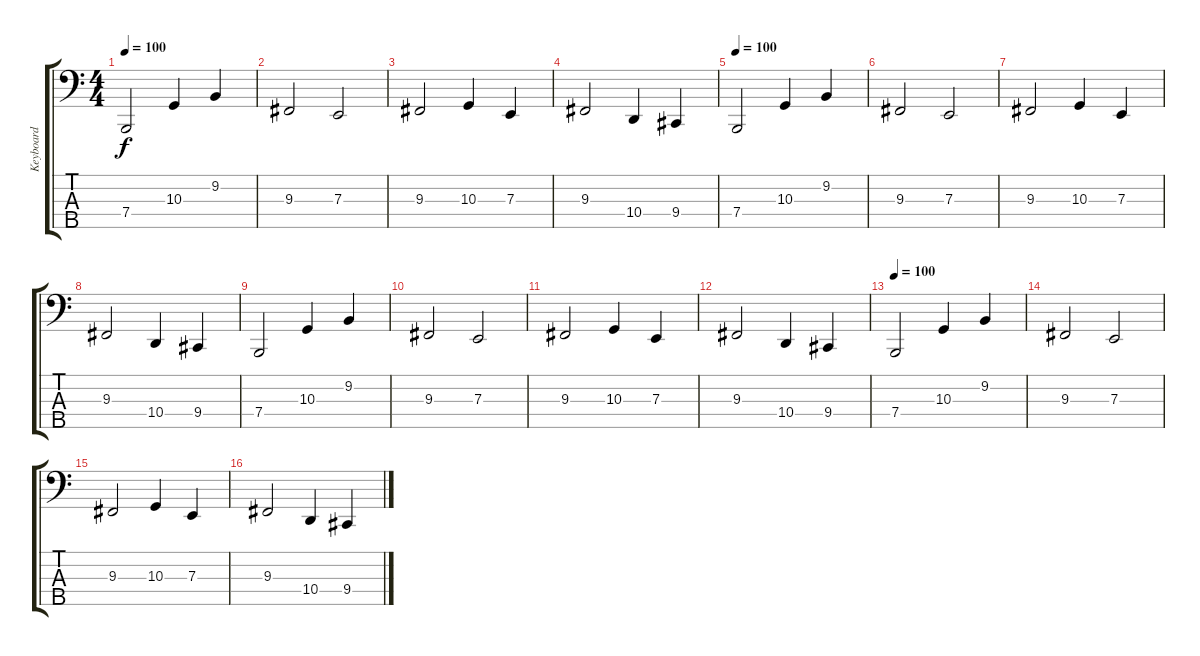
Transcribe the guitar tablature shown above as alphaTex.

\track ("Keyboard" "Keyboard") {instrument acousticgrandpiano}
\staff {score tabs}
\tuning (G2 D2 A1 E1 B0) {hide}
\ts (4 4)
\tempo 100
\clef f4
\ks c
7.4.2{dy f} 10.3.4 9.2.4 |
9.3.2 7.3.2 |
9.3.2 10.3.4 7.3.4 |
9.3.2 10.4.4 9.4.4 |
\tempo 100
7.4.2{volume 15} 10.3.4 9.2.4 |
9.3.2 7.3.2 |
9.3.2 10.3.4 7.3.4 |
9.3.2 10.4.4 9.4.4 |
7.4.2 10.3.4 9.2.4 |
9.3.2 7.3.2 |
9.3.2 10.3.4 7.3.4 |
9.3.2 10.4.4 9.4.4 |
\tempo 100
7.4.2 10.3.4 9.2.4 |
9.3.2 7.3.2 |
9.3.2 10.3.4 7.3.4 |
9.3.2 10.4.4 9.4.4
